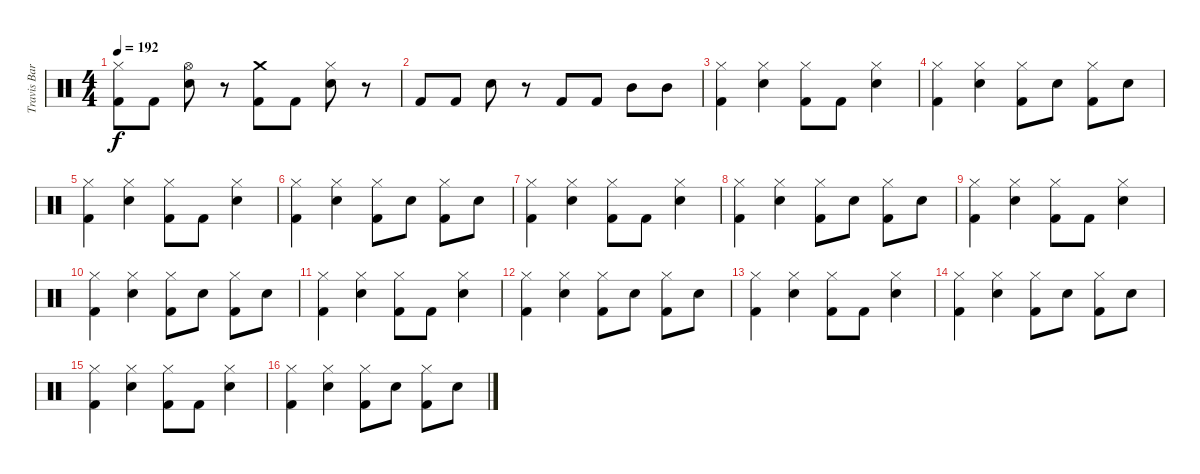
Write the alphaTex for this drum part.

\track ("Travis Barker (Drums)" "Travis Bar") {instrument percussion}
\staff {score}
\articulation defaults
\ts (4 4)
\tempo 192
\clef neutral
\ks c
("Kick (hit) 2" "Hi-Hat (closed)").8{dy f} "Kick (hit) 2".8 ("Electric Snare (hit)" "Hi-Hat (open)").8 r.8 ("Kick (hit) 2" "Crash medium (hit)").8 "Kick (hit) 2".8 ("Electric Snare (hit)" "Hi-Hat (closed)").8 r.8 |
"Kick (hit) 2".8 "Kick (hit) 2".8 "Electric Snare (hit)".8 r.8 "Kick (hit) 2".8 "Kick (hit) 2".8 "Mid Tom (hit)".8 "Mid Tom (hit)".8 |
("Kick (hit) 2" "Hi-Hat (closed)").4 ("Electric Snare (hit)" "Hi-Hat (closed)").4 ("Kick (hit) 2" "Hi-Hat (closed)").8 "Kick (hit) 2".8 ("Electric Snare (hit)" "Hi-Hat (closed)").4 |
("Kick (hit) 2" "Hi-Hat (closed)").4 ("Electric Snare (hit)" "Hi-Hat (closed)").4 ("Kick (hit) 2" "Hi-Hat (closed)").8 "Electric Snare (hit)".8 ("Kick (hit) 2" "Hi-Hat (closed)").8 "Electric Snare (hit)".8 |
("Kick (hit) 2" "Hi-Hat (closed)").4 ("Electric Snare (hit)" "Hi-Hat (closed)").4 ("Kick (hit) 2" "Hi-Hat (closed)").8 "Kick (hit) 2".8 ("Electric Snare (hit)" "Hi-Hat (closed)").4 |
("Kick (hit) 2" "Hi-Hat (closed)").4 ("Electric Snare (hit)" "Hi-Hat (closed)").4 ("Kick (hit) 2" "Hi-Hat (closed)").8 "Electric Snare (hit)".8 ("Kick (hit) 2" "Hi-Hat (closed)").8 "Electric Snare (hit)".8 |
("Kick (hit) 2" "Hi-Hat (closed)").4 ("Electric Snare (hit)" "Hi-Hat (closed)").4 ("Kick (hit) 2" "Hi-Hat (closed)").8 "Kick (hit) 2".8 ("Electric Snare (hit)" "Hi-Hat (closed)").4 |
("Kick (hit) 2" "Hi-Hat (closed)").4 ("Electric Snare (hit)" "Hi-Hat (closed)").4 ("Kick (hit) 2" "Hi-Hat (closed)").8 "Electric Snare (hit)".8 ("Kick (hit) 2" "Hi-Hat (closed)").8 "Electric Snare (hit)".8 |
("Kick (hit) 2" "Hi-Hat (closed)").4 ("Electric Snare (hit)" "Hi-Hat (closed)").4 ("Kick (hit) 2" "Hi-Hat (closed)").8 "Kick (hit) 2".8 ("Electric Snare (hit)" "Hi-Hat (closed)").4 |
("Kick (hit) 2" "Hi-Hat (closed)").4 ("Electric Snare (hit)" "Hi-Hat (closed)").4 ("Kick (hit) 2" "Hi-Hat (closed)").8 "Electric Snare (hit)".8 ("Kick (hit) 2" "Hi-Hat (closed)").8 "Electric Snare (hit)".8 |
("Kick (hit) 2" "Hi-Hat (closed)").4 ("Electric Snare (hit)" "Hi-Hat (closed)").4 ("Kick (hit) 2" "Hi-Hat (closed)").8 "Kick (hit) 2".8 ("Electric Snare (hit)" "Hi-Hat (closed)").4 |
("Kick (hit) 2" "Hi-Hat (closed)").4 ("Electric Snare (hit)" "Hi-Hat (closed)").4 ("Kick (hit) 2" "Hi-Hat (closed)").8 "Electric Snare (hit)".8 ("Kick (hit) 2" "Hi-Hat (closed)").8 "Electric Snare (hit)".8 |
("Kick (hit) 2" "Hi-Hat (closed)").4 ("Electric Snare (hit)" "Hi-Hat (closed)").4 ("Kick (hit) 2" "Hi-Hat (closed)").8 "Kick (hit) 2".8 ("Electric Snare (hit)" "Hi-Hat (closed)").4 |
("Kick (hit) 2" "Hi-Hat (closed)").4 ("Electric Snare (hit)" "Hi-Hat (closed)").4 ("Kick (hit) 2" "Hi-Hat (closed)").8 "Electric Snare (hit)".8 ("Kick (hit) 2" "Hi-Hat (closed)").8 "Electric Snare (hit)".8 |
("Kick (hit) 2" "Hi-Hat (closed)").4 ("Electric Snare (hit)" "Hi-Hat (closed)").4 ("Kick (hit) 2" "Hi-Hat (closed)").8 "Kick (hit) 2".8 ("Electric Snare (hit)" "Hi-Hat (closed)").4 |
("Kick (hit) 2" "Hi-Hat (closed)").4 ("Electric Snare (hit)" "Hi-Hat (closed)").4 ("Kick (hit) 2" "Hi-Hat (closed)").8 "Electric Snare (hit)".8 ("Kick (hit) 2" "Hi-Hat (closed)").8 "Electric Snare (hit)".8
